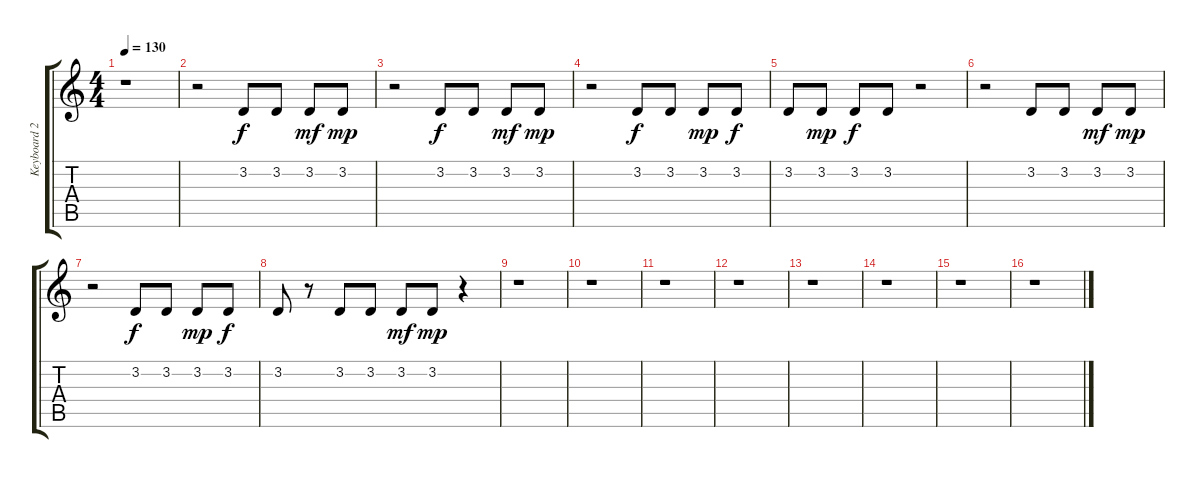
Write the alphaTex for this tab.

\track ("Keyboard 2" "Keyboard 2") {instrument fx7echoes}
\staff {score tabs}
\tuning (E4 B3 G3 D3 A2 E2) {hide}
\ts (4 4)
\tempo 130
\clef g2
\ks c
r.1{dy f instrument fx7echoes} |
r.2 3.2.8 3.2.8 3.2.8{dy mf} 3.2.8{dy mp} |
r.2 3.2.8{dy f} 3.2.8 3.2.8{dy mf} 3.2.8{dy mp} |
r.2 3.2.8{dy f} 3.2.8 3.2.8{dy mp} 3.2.8{dy f} |
3.2.8 3.2.8{dy mp} 3.2.8{dy f} 3.2.8 r.2 |
r.2 3.2.8 3.2.8 3.2.8{dy mf} 3.2.8{dy mp} |
r.2 3.2.8{dy f} 3.2.8 3.2.8{dy mp} 3.2.8{dy f} |
3.2.8 r.8 3.2.8 3.2.8 3.2.8{dy mf} 3.2.8{dy mp} r.4 |
r.1 |
r.1 |
r.1 |
r.1 |
r.1 |
r.1 |
r.1 |
r.1
